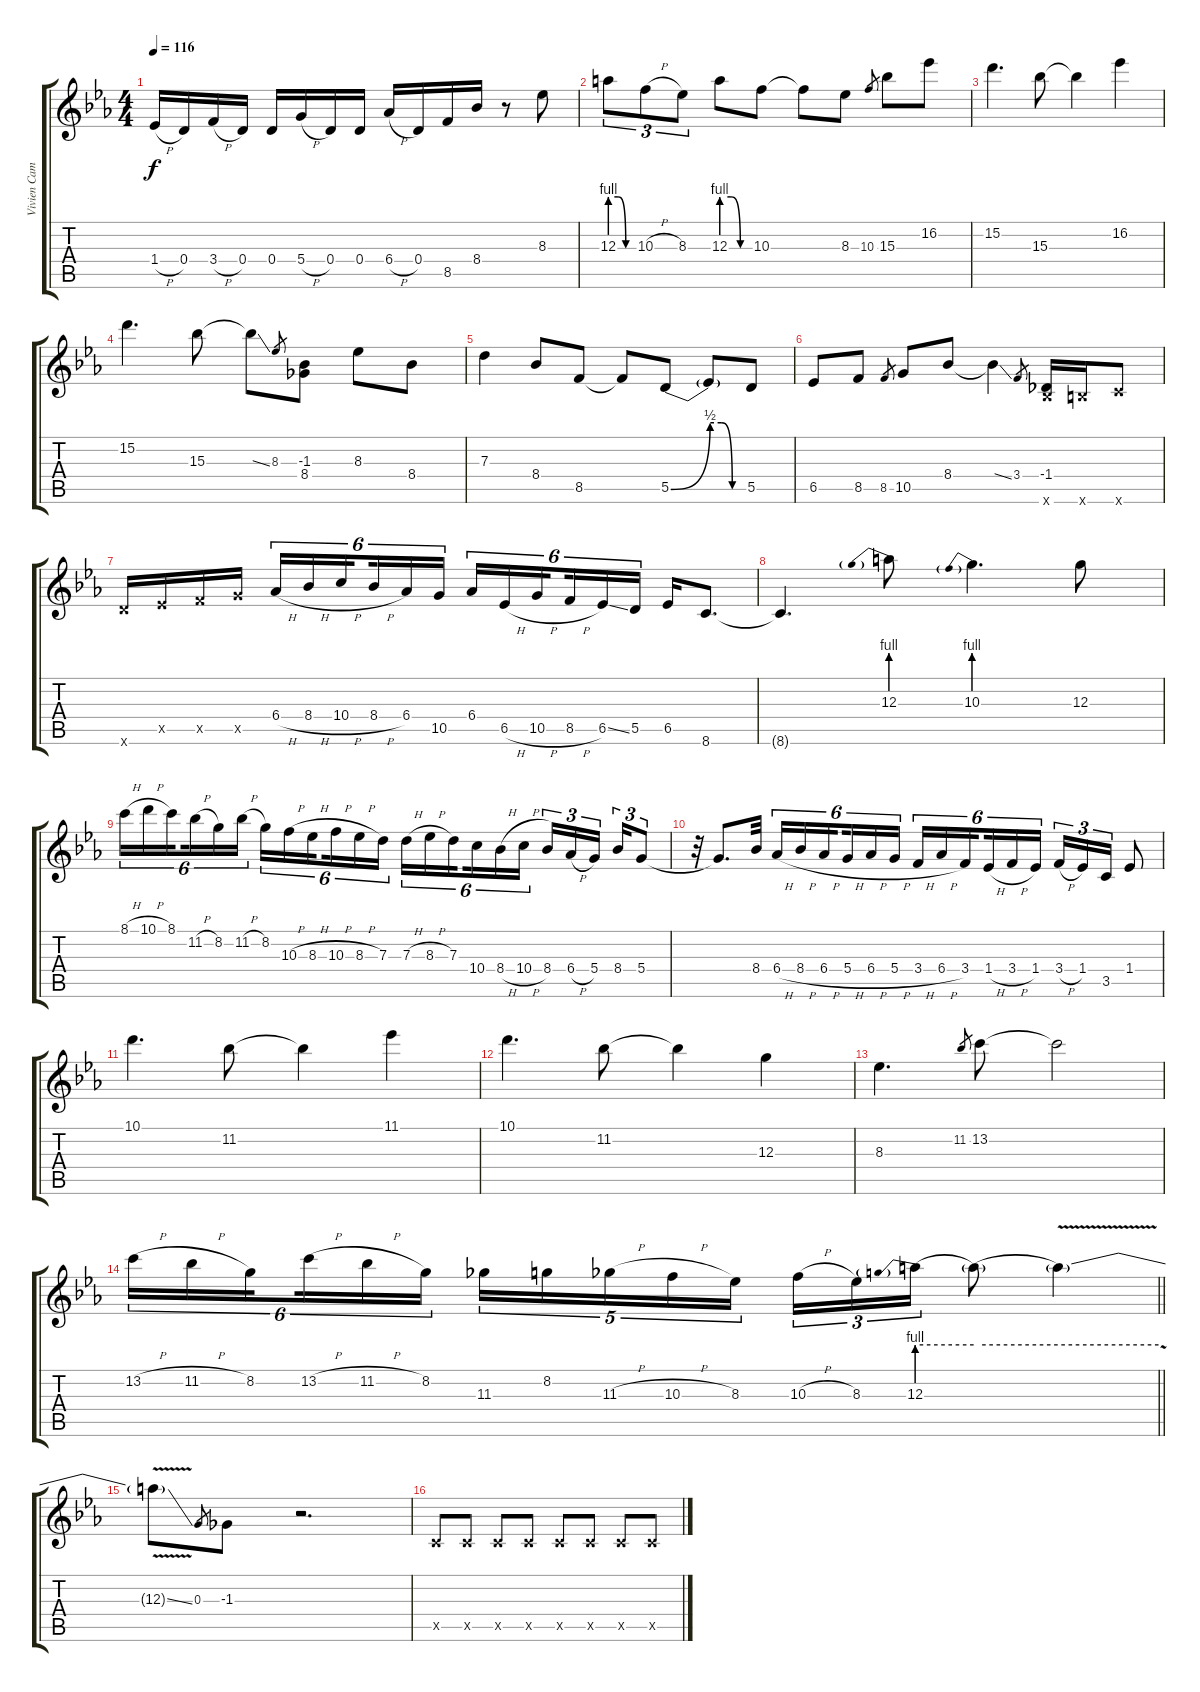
\track ("Vivien Campbell I" "Vivien Cam") {instrument overdrivenguitar}
\staff {score tabs}
\tuning (E4 B3 G3 D3 A2 E2) {hide}
\ts (4 4)
\tempo 116
\clef g2
\ks eb
1.4{h}.16{dy f} 0.4.16 3.4{h}.16 0.4.16 0.4.16 5.4{h}.16 0.4.16 0.4.16 6.4{h}.16 0.4.16 8.5.16 8.4.16 r.8 8.3.8 |
12.3{be (custom 0 4 20 4 40 0 60 0)}.8{tu (3 2)} 10.3{h}.8{tu (3 2)} 8.3.8{tu (3 2)} 12.3{be (custom 0 4 20 4 40 0 60 0)}.8 10.3.8 10.3{t}.8 8.3.8 10.3.8{gr} 15.3.8 16.2.8 |
15.2.4{d} 15.3.8 15.3{t}.4 16.2.4 |
15.2.4{d} 15.3.8 15.3{ss t}.8 8.3.8{gr} (-1.3 8.4).8 8.3.8 8.4.8 |
7.3.4 8.4.8 8.5.8 8.5{t}.8 5.5{be (bend 0 0 60 2)}.8 5.5{be (custom 0 2 20 2 40 0 60 0) t}.8 5.5.8 |
6.5.8 8.5.8 8.5.8{gr} 10.5.8 8.4.8 8.4{ss t}.4 3.4.8{gr} (-1.4 6.6{x}).16 7.6{x}.16 8.6{x}.8 |
10.6{x}.16 6.5{x}.16 8.5{x}.16 10.5{x}.16 6.4{h}.16{tu (6 4)} 8.4{h}.16{tu (6 4)} 10.4{h}.16{tu (6 4) beam splitsecondary} 8.4{h}.16{tu (6 4)} 6.4.16{tu (6 4)} 10.5.16{tu (6 4)} 6.4.16{tu (6 4)} 6.5{h}.16{tu (6 4)} 10.5{h}.16{tu (6 4) beam splitsecondary} 8.5{h}.16{tu (6 4)} 6.5{ss}.16{tu (6 4)} 5.5.16{tu (6 4)} 6.5.16 8.6.8{d} |
8.6{t}.4{d} 12.3{be (prebend 0 4 60 4)}.8 10.3{be (prebend 0 4 60 4)}.4{d} 12.3.8 |
8.1{h}.16{tu (6 4)} 10.1{h}.16{tu (6 4)} 8.1.16{tu (6 4) beam splitsecondary} 11.2{h}.16{tu (6 4)} 8.2.16{tu (6 4)} 11.2{h}.16{tu (6 4)} 8.2.16{tu (6 4)} 10.3{h}.16{tu (6 4)} 8.3{h}.16{tu (6 4) beam splitsecondary} 10.3{h}.16{tu (6 4)} 8.3{h}.16{tu (6 4)} 7.3.16{tu (6 4)} 7.3{h}.16{tu (6 4)} 8.3{h}.16{tu (6 4)} 7.3.16{tu (6 4) beam splitsecondary} 10.4.16{tu (6 4)} 8.4{h}.16{tu (6 4)} 10.4{h}.16{tu (6 4)} 8.4.16{tu (3 2)} 6.4{h}.16{tu (3 2)} 5.4.16{tu (3 2) beam splitsecondary} 8.4.16{tu (3 2)} 5.4.8{tu (3 2)} |
r.32 5.4{t}.8{d} 8.4.32 6.4{h}.16{tu (6 4)} 8.4{h}.16{tu (6 4)} 6.4{h}.16{tu (6 4) beam splitsecondary} 5.4{h}.16{tu (6 4)} 6.4{h}.16{tu (6 4)} 5.4{h}.16{tu (6 4)} 3.4{h}.16{tu (6 4)} 6.4{h}.16{tu (6 4)} 3.4.16{tu (6 4) beam splitsecondary} 1.4{h}.16{tu (6 4)} 3.4{h}.16{tu (6 4)} 1.4.16{tu (6 4)} 3.4{h}.16{tu (3 2)} 1.4.16{tu (3 2)} 3.5.16{tu (3 2)} 1.4.8 |
10.1.4{d} 11.2.8 11.2{t}.4 11.1.4 |
10.1.4{d} 11.2.8 11.2{t}.4 12.3.4 |
8.3.4{d} 11.2.8{gr} 13.2.8 13.2{t}.2 |
\barLineRight lightlight
13.2{h}.16{tu (6 4)} 11.2{h}.16{tu (6 4)} 8.2.16{tu (6 4) beam splitsecondary} 13.2{h}.16{tu (6 4)} 11.2{h}.16{tu (6 4)} 8.2.16{tu (6 4)} 11.3.16{tu (5 4)} 8.2.16{tu (5 4)} 11.3{h}.16{tu (5 4)} 10.3{h}.16{tu (5 4)} 8.3.16{tu (5 4)} 10.3{h}.16{tu (3 2)} 8.3.16{tu (3 2)} 12.3{be (prebend 0 4 60 4)}.16{tu (3 2)} 12.3{be (hold 0 4 60 4) t}.8 12.3{v t}.4 |
12.3{ss t}.8 0.3.8{gr} -1.3.8 r.2{d} |
3.5{x}.8 3.5{x}.8 3.5{x}.8 3.5{x}.8 3.5{x}.8 3.5{x}.8 3.5{x}.8 3.5{x}.8
